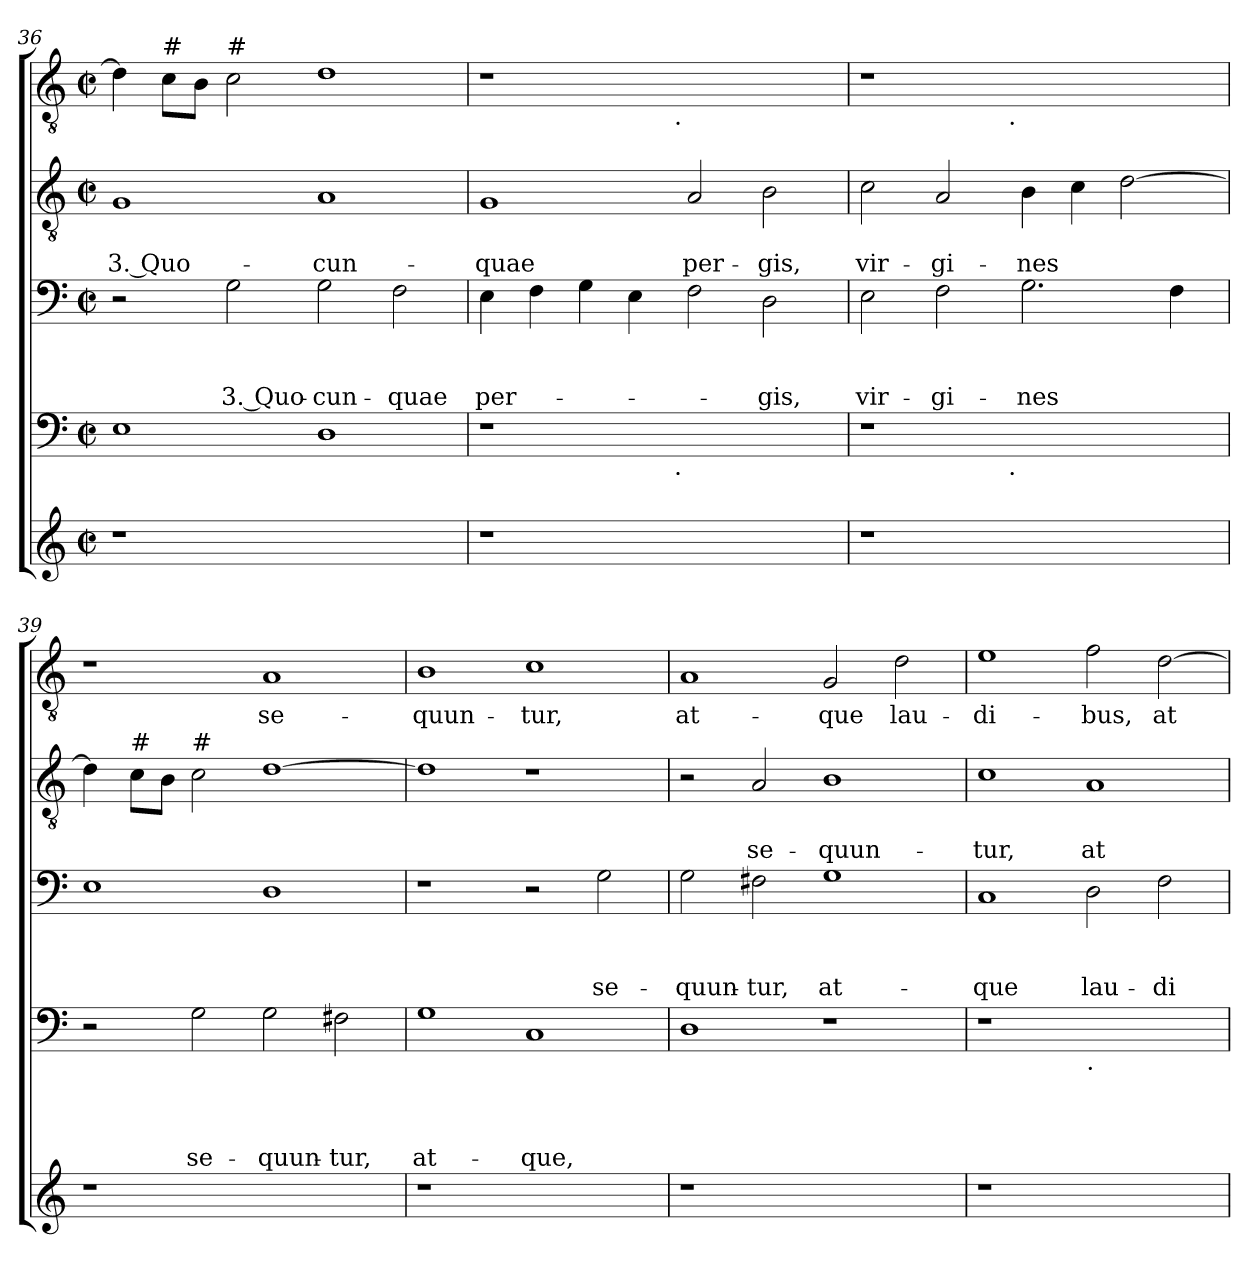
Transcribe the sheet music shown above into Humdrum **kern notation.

**kern	**kern	**text	**text	**text	**text	**kern	**text	**text	**text	**kern	**text	**text	**kern	**text
*part5	*part4	*part4	*part4	*part4	*part4	*part3	*part3	*part3	*part3	*part2	*part2	*part2	*part1	*part1
*staff5	*staff4	*staff4	*staff4	*staff4	*staff4	*staff3	*staff3	*staff3	*staff3	*staff2	*staff2	*staff2	*staff1	*staff1
!!LO:LB:g=z
*clefG2	*clefF4	*	*	*	*	*clefF4	*	*	*	*clefGv2	*	*	*clefGv2	*
*k[]	*k[]	*	*	*	*	*k[]	*	*	*	*k[]	*	*	*k[]	*
*C:	*C:	*	*	*	*	*C:	*	*	*	*C:	*	*	*C:	*
*M2/2	*M2/2	*	*	*	*	*M2/2	*	*	*	*M2/2	*	*	*M2/2	*
*met(c|)	*met(c|)	*	*	*	*	*met(c|)	*	*	*	*met(c|)	*	*	*met(c|)	*
=36	=36	=36	=36	=36	=36	=36	=36	=36	=36	=36	=36	=36	=36	=36
!	!	!	!	!	!	!	!	!	!	!	!	!LO:LY:b:rj	!	!
1r	1E	.	.	.	.	2r	.	.	.	1G	.	3. Quo-	4d\]	.
!	!	!	!	!	!	!	!	!	!	!	!	!	!LO:TX:a:t=#	!
.	.	.	.	.	.	.	.	.	.	.	.	.	8c\L	.
.	.	.	.	.	.	.	.	.	.	.	.	.	8B\J	.
!	!	!	!	!	!	!	!	!	!	!	!	!	!LO:TX:a:t=#	!
!	!	!	!	!	!	!	!	!	!LO:LY:b:rj	!	!	!	!	!
.	.	.	.	.	.	2G\	.	.	3. Quo-	.	.	.	2c\	.
!	!	!	!	!	!	!	!	!	!LO:LY:b	!	!	!LO:LY:b	!	!
1ryy	1D	.	.	.	.	2G\	.	.	-cun-	1A	.	-cun-	1d	.
!	!	!	!	!	!	!	!	!	!LO:LY:b:rj	!	!	!	!	!
.	.	.	.	.	.	2F\	.	.	-quae	.	.	.	.	.
=37	=37	=37	=37	=37	=37	=37	=37	=37	=37	=37	=37	=37	=37	=37
!	!	!	!	!	!	!	!	!	!LO:LY:b	!	!	!LO:LY:b	!	!
*	*^	*	*	*	*	*	*	*	*	*	*	*	*^	*
1r	1r	2ryy	.	.	.	.	4E\	.	.	per-	1G	.	-quae	1r	2ryy	.
.	.	.	.	.	.	.	4F\	.	.	.	.	.	.	.	.	.
.	.	4...ryy	.	.	.	.	4G\	.	.	.	.	.	.	.	4...ryy	.
.	.	.	.	.	.	.	4E\	.	.	.	.	.	.	.	.	.
!	!	!	!	!	!	!	!	!	!	!	!	!	!	!	!LO:TX:b:t=.	!
!	!	!LO:TX:b:t=.	!	!	!	!	!	!	!	!	!	!	!	!	!	!
.	.	1ryy	.	.	.	.	.	.	.	.	.	.	.	.	1ryy	.
!	!	!	!	!	!	!	!	!	!	!	!	!	!LO:LY:b	!	!	!
1ryy	1ryy	.	.	.	.	.	2F\	.	.	.	2A/	.	per-	1ryy	.	.
!	!	!	!	!	!	!	!	!	!	!LO:LY:b	!	!	!LO:LY:b	!	!	!
.	.	.	.	.	.	.	2D\	.	.	-gis,	2B\	.	-gis,	.	.	.
.	.	32ryy	.	.	.	.	.	.	.	.	.	.	.	.	32ryy	.
=38	=38	=38	=38	=38	=38	=38	=38	=38	=38	=38	=38	=38	=38	=38	=38	=38
!	!	!	!	!	!	!	!	!	!	!LO:LY:b	!	!	!LO:LY:b	!	!	!
1r	1r	2ryy	.	.	.	.	2E\	.	.	vir-	2c\	.	vir-	1r	2ryy	.
!	!	!	!	!	!	!	!	!	!	!LO:LY:b	!	!	!LO:LY:b	!	!	!
.	.	4...ryy	.	.	.	.	2F\	.	.	-gi-	2A/	.	-gi-	.	4...ryy	.
!	!	!	!	!	!	!	!	!	!	!	!	!	!	!	!LO:TX:b:t=.	!
!	!	!LO:TX:b:t=.	!	!	!	!	!	!	!	!	!	!	!	!	!	!
.	.	1ryy	.	.	.	.	.	.	.	.	.	.	.	.	1ryy	.
!	!	!	!	!	!	!	!	!	!	!LO:LY:b:rj	!	!	!LO:LY:b:rj	!	!	!
1ryy	1ryy	.	.	.	.	.	2.G\	.	.	-nes	4B\	.	-nes	1ryy	.	.
.	.	.	.	.	.	.	.	.	.	.	4c\	.	.	.	.	.
.	.	.	.	.	.	.	.	.	.	.	[>2d\	.	.	.	.	.
.	.	.	.	.	.	.	4F\	.	.	.	.	.	.	.	.	.
.	.	32ryy	.	.	.	.	.	.	.	.	.	.	.	.	32ryy	.
*	*v	*v	*	*	*	*	*	*	*	*	*	*	*	*v	*v	*
=39	=39	=39	=39	=39	=39	=39	=39	=39	=39	=39	=39	=39	=39	=39
1r	2r	.	.	.	.	1E	.	.	.	4d\]	.	.	1r	.
!	!	!	!	!	!	!	!	!	!	!LO:TX:a:t=#	!	!	!	!
.	.	.	.	.	.	.	.	.	.	8c\L	.	.	.	.
.	.	.	.	.	.	.	.	.	.	8B\J	.	.	.	.
!	!	!	!	!	!	!	!	!	!	!LO:TX:a:t=#	!	!	!	!
!	!	!	!	!	!LO:LY:b	!	!	!	!	!	!	!	!	!
.	2G\	.	.	.	se-	.	.	.	.	2c\	.	.	.	.
!	!	!	!	!	!LO:LY:b	!	!	!	!	!	!	!	!	!LO:LY:b
1ryy	2G\	.	.	.	-quun-	1D	.	.	.	[>1d	.	.	1A	se-
!	!	!	!	!	!LO:LY:b:rj	!	!	!	!	!	!	!	!	!
.	2F#X\	.	.	.	-tur,	.	.	.	.	.	.	.	.	.
=40	=40	=40	=40	=40	=40	=40	=40	=40	=40	=40	=40	=40	=40	=40
!	!	!	!	!	!LO:LY:b	!	!	!	!	!	!	!	!	!LO:LY:b
1r	1G	.	.	.	at-	1r	.	.	.	1d]	.	.	1B	-quun-
!	!	!	!	!	!LO:LY:b	!	!	!	!	!	!	!	!	!LO:LY:b
1ryy	1C	.	.	.	-que,	2r	.	.	.	1r	.	.	1c	-tur,
!	!	!	!	!	!	!	!	!	!LO:LY:b	!	!	!	!	!
.	.	.	.	.	.	2G\	.	.	se-	.	.	.	.	.
=41	=41	=41	=41	=41	=41	=41	=41	=41	=41	=41	=41	=41	=41	=41
!	!	!	!	!	!	!	!	!	!LO:LY:b	!	!	!	!	!LO:LY:b
1r	1D	.	.	.	.	2G\	.	.	-quun-	2r	.	.	1A	at-
!	!	!	!	!	!	!	!	!	!LO:LY:b	!	!	!LO:LY:b	!	!
.	.	.	.	.	.	2F#X\	.	.	-tur,	2A/	.	se-	.	.
!	!	!	!	!	!	!	!	!	!LO:LY:b	!	!	!LO:LY:b	!	!LO:LY:b
1ryy	1r	.	.	.	.	1G	.	.	at-	1B	.	-quun-	2G/	-que
!	!	!	!	!	!	!	!	!	!	!	!	!	!	!LO:LY:b
.	.	.	.	.	.	.	.	.	.	.	.	.	2d\	lau-
!!LO:LB:g=z
=42	=42	=42	=42	=42	=42	=42	=42	=42	=42	=42	=42	=42	=42	=42
!	!	!	!	!	!	!	!	!	!LO:LY:b	!	!	!LO:LY:b	!	!LO:LY:b
1r	1r	.	.	.	.	1C	.	.	-que	1c	.	-tur,	1e	-di-
!	!LO:TX:b:t=.	!	!	!	!	!	!	!	!	!	!	!	!	!
!	!	!	!	!	!	!	!	!	!LO:LY:b	!	!	!LO:LY:b	!	!LO:LY:b
1ryy	1ryy	.	.	.	.	2D\	.	.	lau-	1A	.	at-	2f\	-bus,
!	!	!	!	!	!	!	!	!	!LO:LY:b:rj	!	!	!	!	!LO:LY:b
.	.	.	.	.	.	2F\	.	.	-di-	.	.	.	[>2d\	at-
=	=	=	=	=	=	=	=	=	=	=	=	=	=	=
*-	*-	*-	*-	*-	*-	*-	*-	*-	*-	*-	*-	*-	*-	*-
